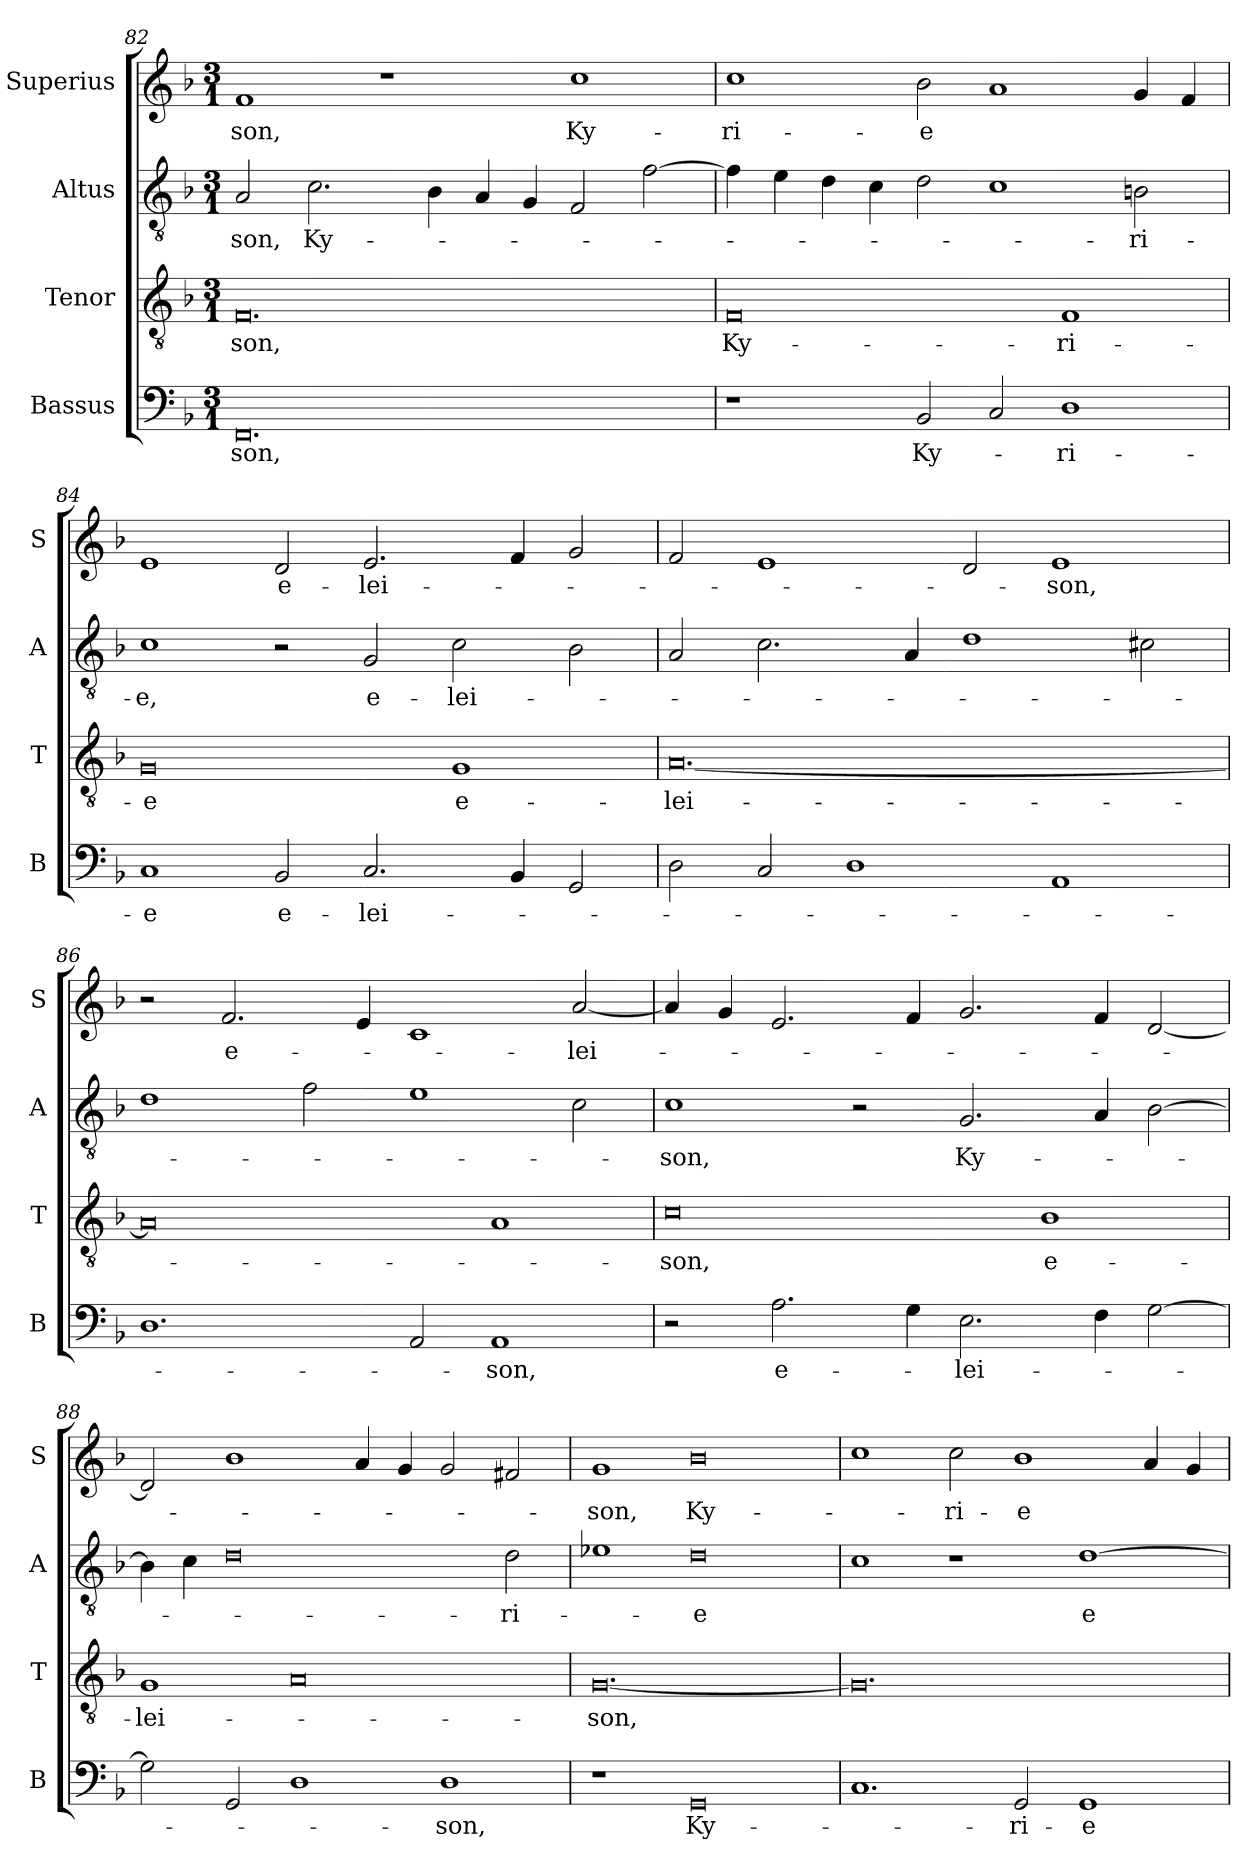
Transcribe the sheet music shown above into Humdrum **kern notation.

**kern	**text	**kern	**text	**kern	**text	**kern	**text
*part4	*part4	*part3	*part3	*part2	*part2	*part1	*part1
*staff4	*staff4	*staff3	*staff3	*staff2	*staff2	*staff1	*staff1
*I"Bassus	*	*I"Tenor	*	*I"Altus	*	*I"Superius	*
*I'B	*	*I'T	*	*I'A	*	*I'S	*
*clefF4	*	*clefGv2	*	*clefGv2	*	*clefG2	*
*k[b-]	*	*k[b-]	*	*k[b-]	*	*k[b-]	*
*M3/1	*	*M3/1	*	*M3/1	*	*M3/1	*
=82	=82	=82	=82	=82	=82	=82	=82
0.FF	-son,	0.F	-son,	2A/	-son,	1f	-son,
.	.	.	.	2.c\	Ky-	.	.
.	.	.	.	.	.	1r	.
.	.	.	.	4B-\	.	.	.
.	.	.	.	4A/	.	.	.
.	.	.	.	4G/	.	.	.
.	.	.	.	2F/	.	1cc	Ky-
.	.	.	.	[2f\	.	.	.
=83	=83	=83	=83	=83	=83	=83	=83
1r	.	0F	Ky-	4f\]	.	1cc	-ri-
.	.	.	.	4e\	.	.	.
.	.	.	.	4d\	.	.	.
.	.	.	.	4c\	.	.	.
2BB-/	Ky-	.	.	2d\	.	2b-\	-e
2C/	.	.	.	1c	.	1a	.
1D	-ri-	1F	-ri-	.	.	.	.
.	.	.	.	2Bn\	-ri-	4g/	.
.	.	.	.	.	.	4f/	.
=84	=84	=84	=84	=84	=84	=84	=84
1C	-e	0G	-e	1c	-e,	1e	.
2BB-/	e-	.	.	2r	.	2d/	e-
2.C/	-lei-	.	.	2G/	e-	2.e/	-lei-
.	.	1G	e-	2c\	-lei-	.	.
4BB-/	.	.	.	.	.	4f/	.
2GG/	.	.	.	2B-\	.	2g/	.
=85	=85	=85	=85	=85	=85	=85	=85
2D\	.	[0.A	-lei-	2A/	.	2f/	.
2C/	.	.	.	2.c\	.	1e	.
1D	.	.	.	.	.	.	.
.	.	.	.	4A/	.	.	.
.	.	.	.	1d	.	2d/	.
1AA	.	.	.	.	.	1e	-son,
.	.	.	.	2c#X\	.	.	.
=86	=86	=86	=86	=86	=86	=86	=86
1.D	.	0A]	.	1d	.	2r	.
.	.	.	.	.	.	2.f/	e-
.	.	.	.	2f\	.	.	.
.	.	.	.	.	.	4e/	.
2AA/	.	.	.	1e	.	1c	.
1AA	-son,	1A	.	.	.	.	.
.	.	.	.	2c\	.	[2a/	-lei-
=87	=87	=87	=87	=87	=87	=87	=87
2r	.	0c	-son,	1c	-son,	4a/]	.
.	.	.	.	.	.	4g/	.
2.A\	e-	.	.	.	.	2.e/	.
.	.	.	.	2r	.	.	.
4G\	.	.	.	.	.	4f/	.
2.E\	-lei-	.	.	2.G/	Ky-	2.g/	.
.	.	1B-	e-	.	.	.	.
4F\	.	.	.	4A/	.	4f/	.
[2G\	.	.	.	[2B-\	.	[2d/	.
=88	=88	=88	=88	=88	=88	=88	=88
2G\]	.	1G	-lei-	4B-\]	.	2d/]	.
.	.	.	.	4c\	.	.	.
2GG/	.	.	.	0d	.	1b-	.
1D	.	0A	.	.	.	.	.
.	.	.	.	.	.	4a/	.
.	.	.	.	.	.	4g/	.
1D	-son,	.	.	.	.	2g/	.
.	.	.	.	2d\	-ri-	2f#X/	.
=89	=89	=89	=89	=89	=89	=89	=89
1r	.	[0.G	-son,	1e-X	.	1g	-son,
0GG	Ky-	.	.	0d	-e	0b-	Ky-
=90	=90	=90	=90	=90	=90	=90	=90
1.C	.	0.G]	.	1c	.	1cc	.
.	.	.	.	1r	.	2cc\	-ri-
2GG/	-ri-	.	.	.	.	1b-	-e
1GG	-e	.	.	[1d	e-	.	.
.	.	.	.	.	.	4a/	.
.	.	.	.	.	.	4g/	.
=	=	=	=	=	=	=	=
*-	*-	*-	*-	*-	*-	*-	*-
